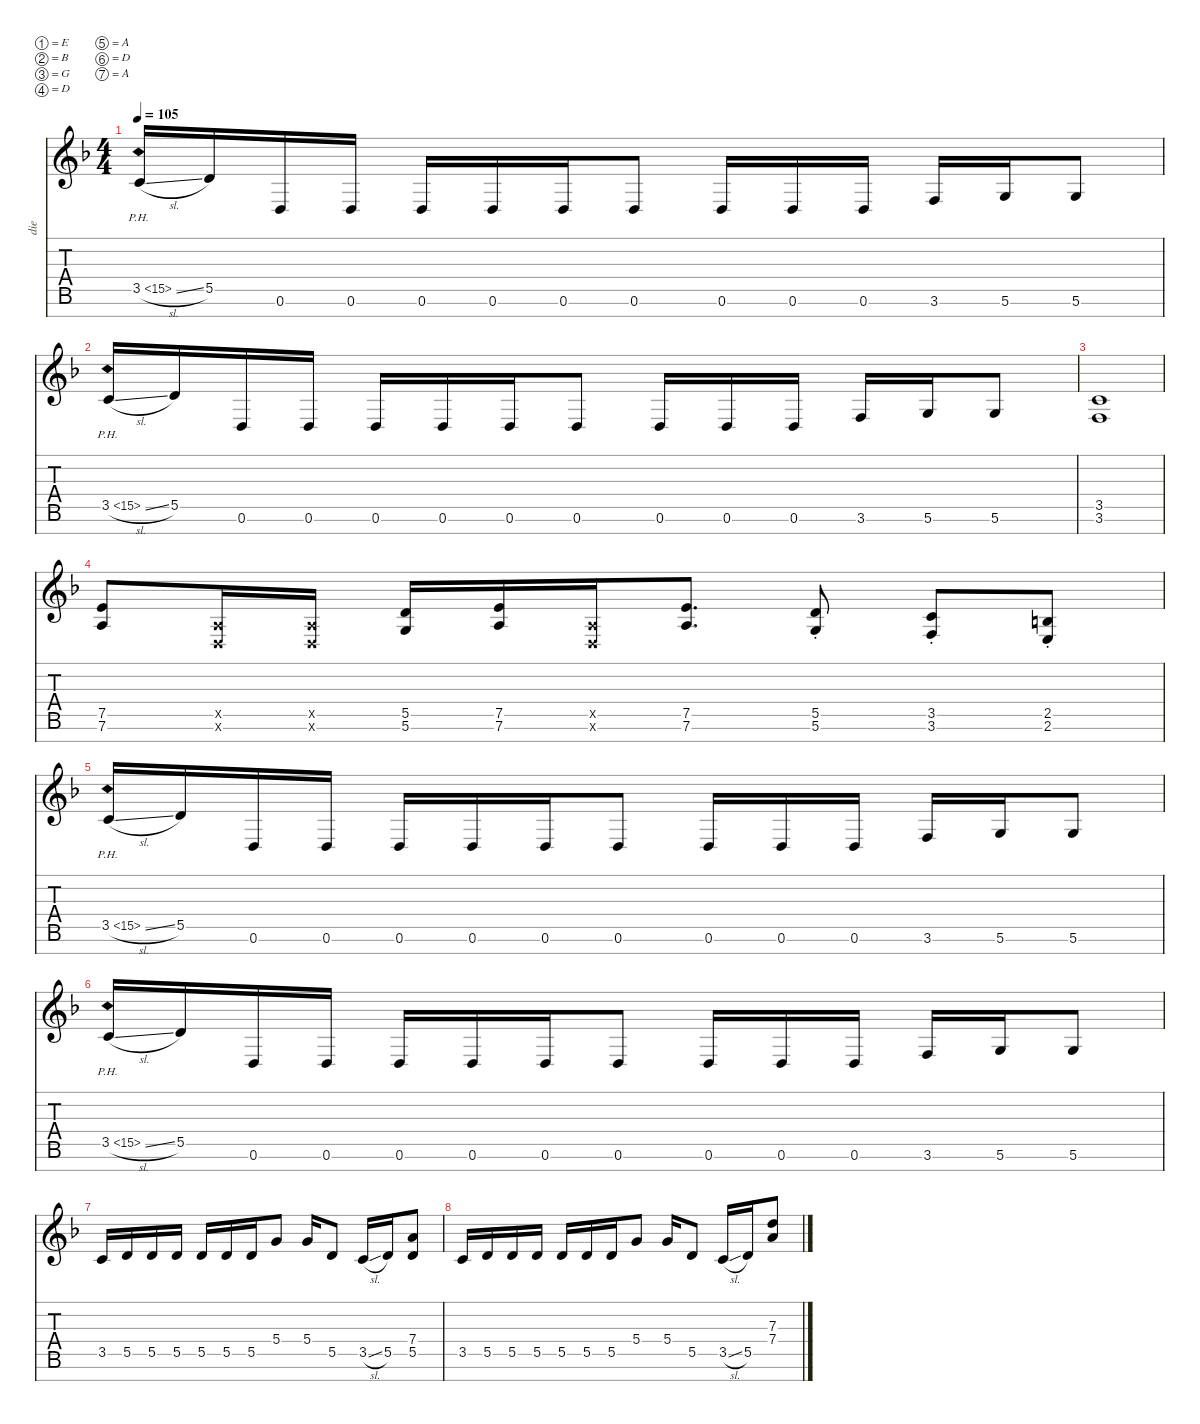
\defaultSystemsLayout 4
\hideDynamics
\bracketExtendMode nobrackets
\otherSystemsTrackNameOrientation horizontal
\track ("Die" "die") {defaultSystemsLayout 4 instrument electricguitarjazz}
\staff {score tabs}
\tuning (E4 B3 G3 D3 A2 D2 A1)
\ts (4 4)
\tempo 105
\clef g2
\scale
1.18789
\ks dminor
3.5{ph 12 sl acc forcenatural}.16{dy fff beam Up} 5.5{acc forcenatural}.16{beam Up} 0.6{acc forcenatural}.16{beam Up} 0.6{acc forcenatural}.16{beam Up} 0.6{acc forcenatural}.16{beam Up} 0.6{acc forcenatural}.16{beam Up} 0.6{acc forcenatural}.16{beam Up} 0.6{acc forcenatural}.8{beam Up} 0.6{acc forcenatural}.16{beam Up} 0.6{acc forcenatural}.16{beam Up} 0.6{acc forcenatural}.16{beam Up} 3.6{acc forcenatural}.16{beam Up} 5.6{acc forcenatural}.16{beam Up} 5.6{acc forcenatural}.8{beam Up} |
\scale
0.937368 3.5{ph 12 sl acc forcenatural}.16{beam Up} 5.5{acc forcenatural}.16{beam Up} 0.6{acc forcenatural}.16{beam Up} 0.6{acc forcenatural}.16{beam Up} 0.6{acc forcenatural}.16{beam Up} 0.6{acc forcenatural}.16{beam Up} 0.6{acc forcenatural}.16{beam Up} 0.6{acc forcenatural}.8{beam Up} 0.6{acc forcenatural}.16{beam Up} 0.6{acc forcenatural}.16{beam Up} 0.6{acc forcenatural}.16{beam Up} 3.6{acc forcenatural}.16{beam Up} 5.6{acc forcenatural}.16{beam Up} 5.6{acc forcenatural}.8{beam Up} |
\scale
0.937368 (3.6{acc forcenatural} 3.5{acc forcenatural}).1{beam Up} |
\scale
0.937368 (7.6{acc forcenatural} 7.5{acc forcenatural}).8{beam Up} (0.6{x acc forcenatural} 0.5{x acc forcenatural}).16{beam Up} (0.6{x acc forcenatural} 0.5{x acc forcenatural}).16{beam Up} (5.6{acc forcenatural} 5.5{acc forcenatural}).16{beam Up} (7.6{acc forcenatural} 7.5{acc forcenatural}).16{beam Up} (0.6{x acc forcenatural} 0.5{x acc forcenatural}).16{beam Up} (7.6{acc forcenatural} 7.5{acc forcenatural}).8{d beam Up} (5.6{st acc forcenatural} 5.5{st acc forcenatural}).8{beam Up} (3.6{st acc forcenatural} 3.5{st acc forcenatural}).8{beam Up} (2.6{st acc forcenatural} 2.5{st acc forcenatural}).8{beam Up} |
\scale
1.18789 3.5{ph 12 sl acc forcenatural}.16{beam Up} 5.5{acc forcenatural}.16{beam Up} 0.6{acc forcenatural}.16{beam Up} 0.6{acc forcenatural}.16{beam Up} 0.6{acc forcenatural}.16{beam Up} 0.6{acc forcenatural}.16{beam Up} 0.6{acc forcenatural}.16{beam Up} 0.6{acc forcenatural}.8{beam Up} 0.6{acc forcenatural}.16{beam Up} 0.6{acc forcenatural}.16{beam Up} 0.6{acc forcenatural}.16{beam Up} 3.6{acc forcenatural}.16{beam Up} 5.6{acc forcenatural}.16{beam Up} 5.6{acc forcenatural}.8{beam Up} |
\scale
0.937368 3.5{ph 12 sl acc forcenatural}.16{beam Up} 5.5{acc forcenatural}.16{beam Up} 0.6{acc forcenatural}.16{beam Up} 0.6{acc forcenatural}.16{beam Up} 0.6{acc forcenatural}.16{beam Up} 0.6{acc forcenatural}.16{beam Up} 0.6{acc forcenatural}.16{beam Up} 0.6{acc forcenatural}.8{beam Up} 0.6{acc forcenatural}.16{beam Up} 0.6{acc forcenatural}.16{beam Up} 0.6{acc forcenatural}.16{beam Up} 3.6{acc forcenatural}.16{beam Up} 5.6{acc forcenatural}.16{beam Up} 5.6{acc forcenatural}.8{beam Up} |
\scale
0.937368 3.5{acc forcenatural}.16{beam Up} 5.5{acc forcenatural}.16{beam Up} 5.5{acc forcenatural}.16{beam Up} 5.5{acc forcenatural}.16{beam Up} 5.5{acc forcenatural}.16{beam Up} 5.5{acc forcenatural}.16{beam Up} 5.5{acc forcenatural}.16{beam Up} 5.4{acc forcenatural}.8{beam Up} 5.4{acc forcenatural}.16{beam Up} 5.5{acc forcenatural}.8{beam Up} 3.5{sl acc forcenatural}.16{beam Up} 5.5{acc forcenatural}.16{beam Up} (7.4{acc forcenatural} 5.5{acc forcenatural}).8{beam Up} |
\scale
0.937368 3.5{acc forcenatural}.16{beam Up} 5.5{acc forcenatural}.16{beam Up} 5.5{acc forcenatural}.16{beam Up} 5.5{acc forcenatural}.16{beam Up} 5.5{acc forcenatural}.16{beam Up} 5.5{acc forcenatural}.16{beam Up} 5.5{acc forcenatural}.16{beam Up} 5.4{acc forcenatural}.8{beam Up} 5.4{acc forcenatural}.16{beam Up} 5.5{acc forcenatural}.8{beam Up} 3.5{sl acc forcenatural}.16{beam Up} 5.5{acc forcenatural}.16{beam Up} (7.4{acc forcenatural} 7.3{acc forcenatural}).8{beam Up}
